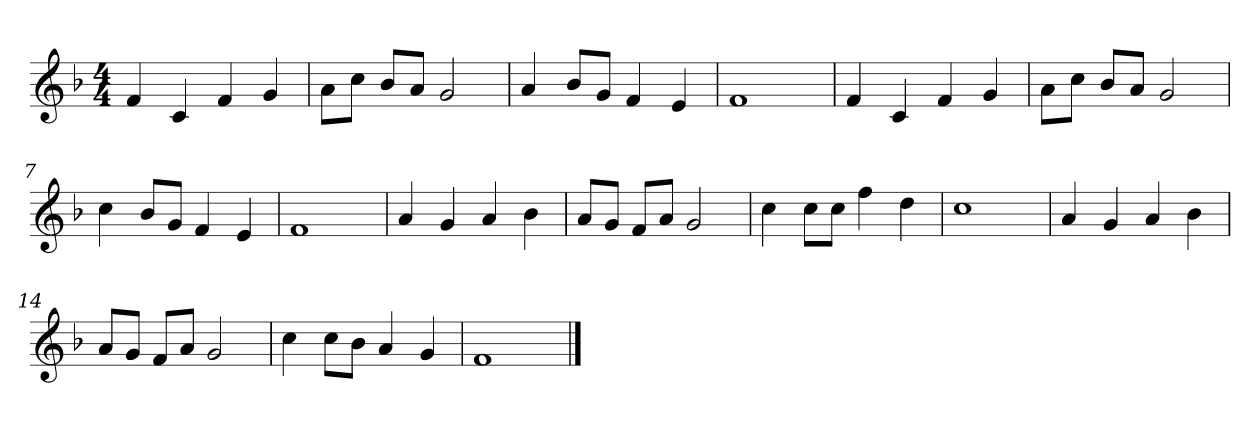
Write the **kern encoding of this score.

**kern
*part1
*staff1
*clefG2
*k[b-]
*F:
*M4/4
=1
4f
4c
4f
4g
=2
8a\L
8cc\J
8b-/L
8a/J
2g
=3
4a
8b-/L
8g/J
4f
4e
=4
1f
=5
4f
4c
4f
4g
=6
8a\L
8cc\J
8b-/L
8a/J
2g
=7
4cc
8b-/L
8g/J
4f
4e
=8
1f
=9
4a
4g
4a
4b-
=10
8a/L
8g/J
8f/L
8a/J
2g
=11
4cc
8cc\L
8cc\J
4ff
4dd
=12
1cc
=13
4a
4g
4a
4b-
=14
8a/L
8g/J
8f/L
8a/J
2g
=15
4cc
8cc\L
8b-\J
4a
4g
=16
1f
==
*-
